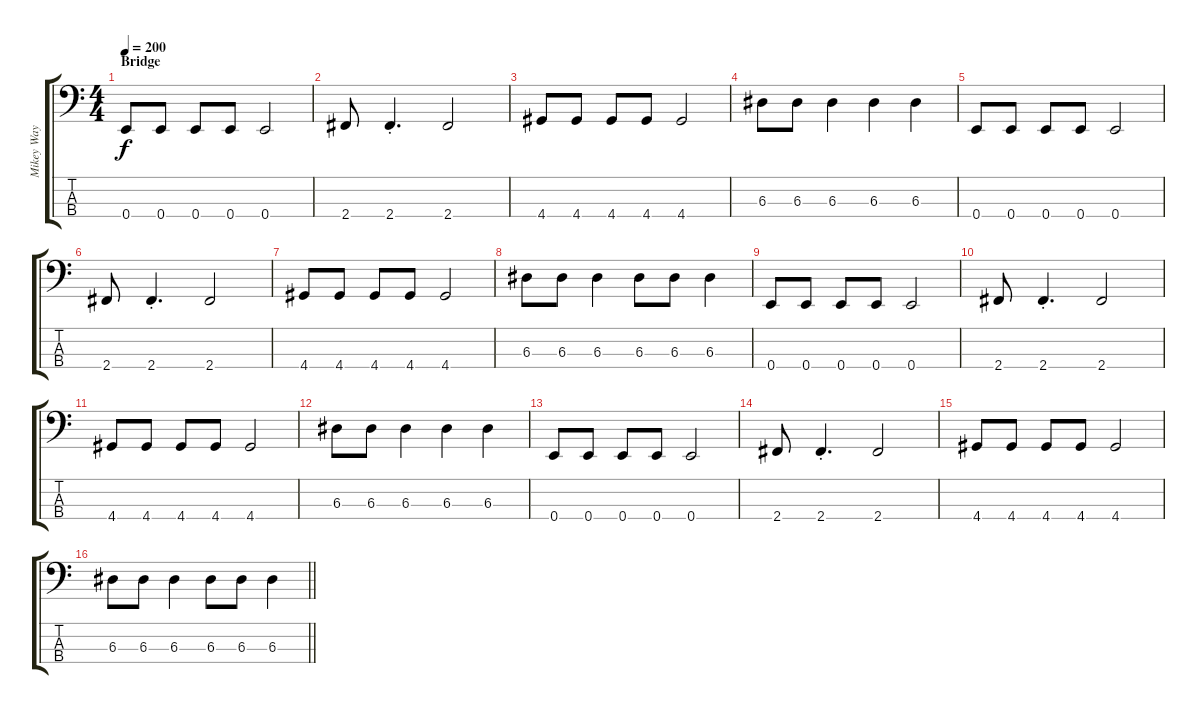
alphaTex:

\track ("Mikey Way" "Mikey Way") {instrument electricbasspick}
\staff {score tabs}
\tuning (G2 D2 A1 E1) {hide}
\ts (4 4)
\section ("" "Bridge")
\tempo 200
\clef f4
\ks c
0.4.8{dy f} 0.4.8 0.4.8 0.4.8 0.4.2 |
2.4.8 2.4{st}.4{d} 2.4.2 |
4.4.8 4.4.8 4.4.8 4.4.8 4.4.2 |
6.3.8 6.3.8 6.3.4 6.3.4 6.3.4 |
0.4.8 0.4.8 0.4.8 0.4.8 0.4.2 |
2.4.8 2.4{st}.4{d} 2.4.2 |
4.4.8 4.4.8 4.4.8 4.4.8 4.4.2 |
6.3.8 6.3.8 6.3.4 6.3.8 6.3.8 6.3.4 |
0.4.8 0.4.8 0.4.8 0.4.8 0.4.2 |
2.4.8 2.4{st}.4{d} 2.4.2 |
4.4.8 4.4.8 4.4.8 4.4.8 4.4.2 |
6.3.8 6.3.8 6.3.4 6.3.4 6.3.4 |
0.4.8 0.4.8 0.4.8 0.4.8 0.4.2 |
2.4.8 2.4{st}.4{d} 2.4.2 |
4.4.8 4.4.8 4.4.8 4.4.8 4.4.2 |
\barLineRight lightlight
6.3.8 6.3.8 6.3.4 6.3.8 6.3.8 6.3.4
